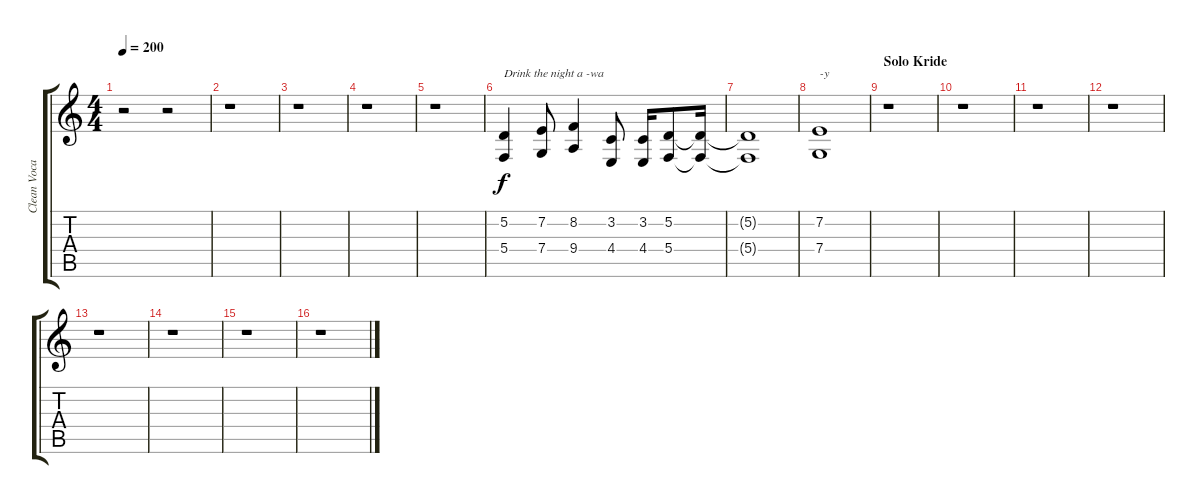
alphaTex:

\track ("Clean Vocals (Kride)" "Clean Voca") {instrument tenorsax}
\staff {score tabs}
\tuning (D4 A3 F3 C3 G2 D2) {hide}
\ts (4 4)
\tempo 200
\clef g2
\ks c
r.2{dy f} r.2 |
r.1 |
r.1 |
r.1 |
r.1 |
(5.2 5.4).4{txt "Drink the night a -wa"} (7.2 7.4).8 (8.2 9.4).4 (3.2 4.4).8 (3.2 4.4).16 (5.2 5.4).8 (5.2{t} 5.4{t}).16 |
(5.2{t} 5.4{t}).1 |
(7.2 7.4).1{txt "-y"} |
\section ("" "Solo Kride")
r.1 |
r.1 |
r.1 |
r.1 |
r.1 |
r.1 |
r.1 |
r.1
